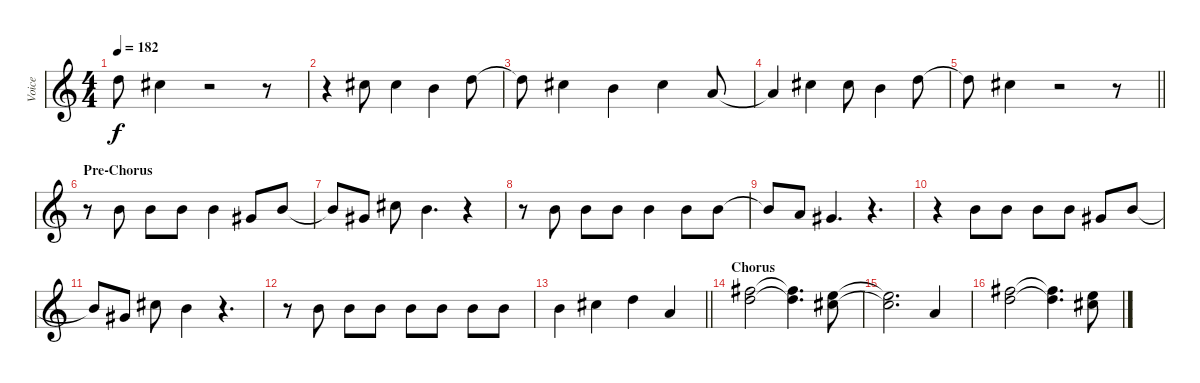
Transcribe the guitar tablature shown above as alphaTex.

\track ("Voice" "Voice") {instrument overdrivenguitar}
\staff {score}
\tuning (E4 B3 G3 D3 A2 E2) {hide}
\ts (4 4)
\tempo 182
\clef g2
\ks c
3.2{t}.8{dy f} 2.2.4 r.2 r.8 |
r.4 6.3.8 2.2.4 0.2.4 3.2.8 |
3.2{t}.8 2.2.4 0.2.4 2.2.4 2.3.8 |
2.3{t}.4 6.3.4 6.3.8 4.3.4 3.2.8 |
\barLineRight lightlight
3.2{t}.8 2.2.4 r.2 r.8 |
\section ("" "Pre-Chorus")
r.8 4.3.8 4.3.8 4.3.8 4.3.4 1.3.8 4.3.8 |
4.3{t}.8 1.3.8 6.3.8 4.3.4{d} r.4 |
r.8 4.3.8 4.3.8 4.3.8 4.3.4 4.3.8 4.3.8 |
4.3{t}.8 2.3.8 1.3.4{d} r.4{d} |
r.4 4.3.8 4.3.8 4.3.8 4.3.8 1.3.8 4.3.8 |
4.3{t}.8 1.3.8 6.3.8 4.3.4 r.4{d} |
r.8 4.3.8 4.3.8 4.3.8 4.3.8 4.3.8 4.3.8 4.3.8 |
\barLineRight lightlight
0.2.4 6.3.4 7.3.4 2.3.4 |
\section ("" "Chorus")
(2.1 3.2).2 (2.1{t} 3.2{t}).4{d} (2.2 9.3).8 |
(2.2{t} 9.3{t}).2{d} 2.3.4 |
(2.1 3.2).2 (2.1{t} 3.2{t}).4{d} (0.1 2.2).8
